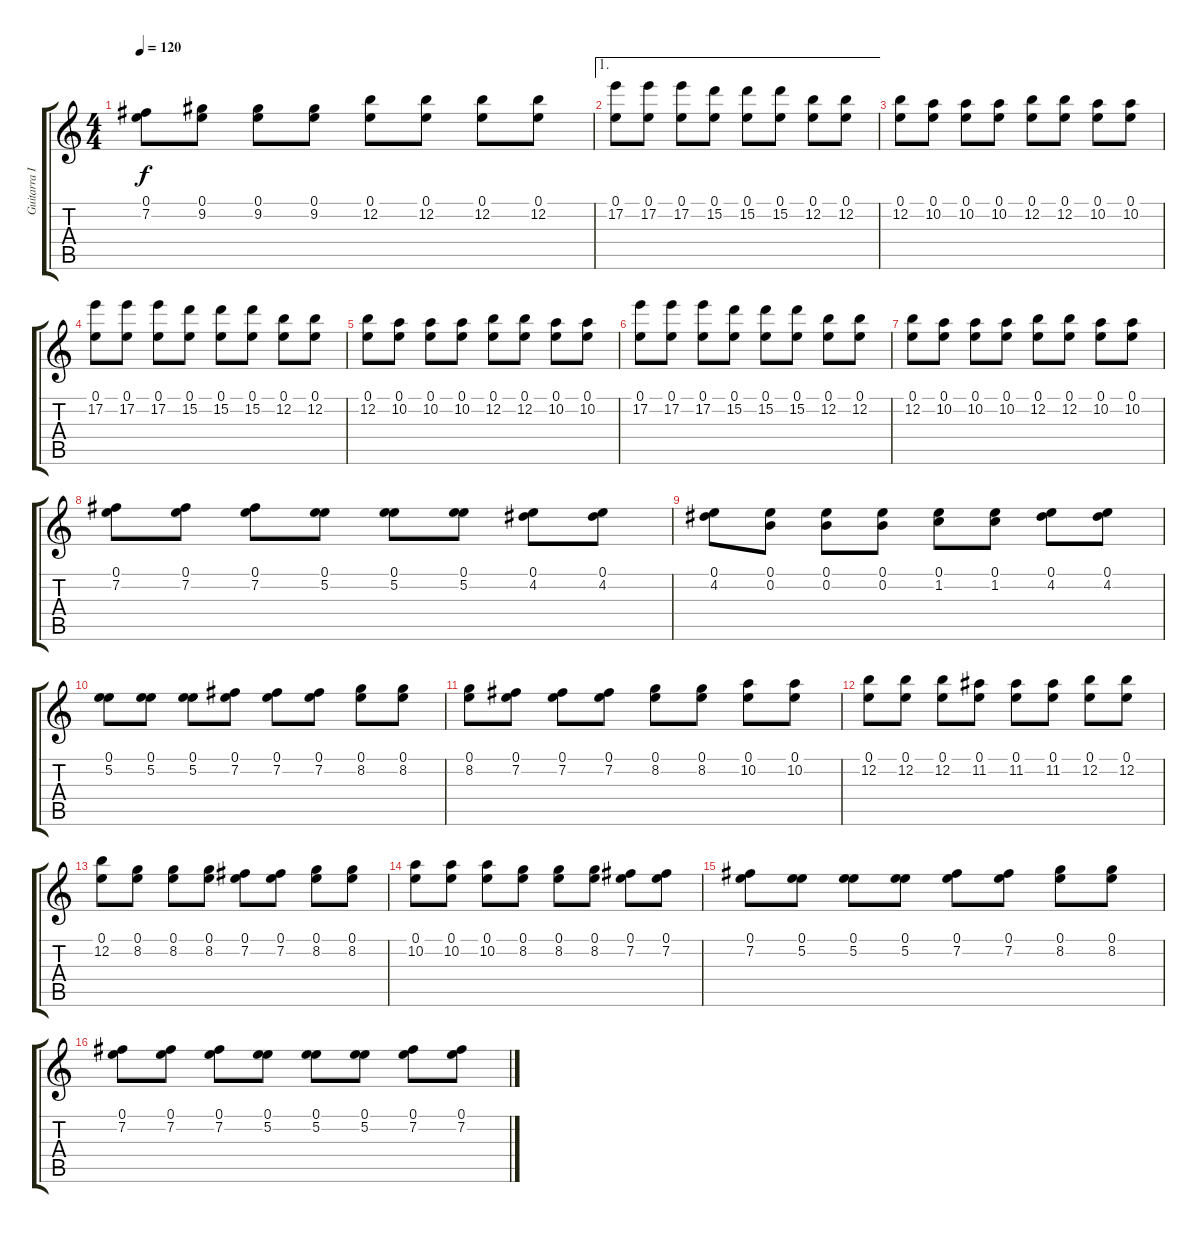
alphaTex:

\track ("Guitarra I" "Guitarra I") {instrument distortionguitar}
\staff {score tabs}
\tuning (E4 B3 G3 D3 A2 E2) {hide}
\ts (4 4)
\tempo 120
\clef g2
\ks c
(0.1 7.2).8{dy f} (0.1 9.2).8 (0.1 9.2).8 (0.1 9.2).8 (0.1 12.2).8 (0.1 12.2).8 (0.1 12.2).8 (0.1 12.2).8 |
\ae 1
(0.1 17.2).8 (0.1 17.2).8 (0.1 17.2).8 (0.1 15.2).8 (0.1 15.2).8 (0.1 15.2).8 (0.1 12.2).8 (0.1 12.2).8 |
(0.1 12.2).8 (0.1 10.2).8 (0.1 10.2).8 (0.1 10.2).8 (0.1 12.2).8 (0.1 12.2).8 (0.1 10.2).8 (0.1 10.2).8 |
(0.1 17.2).8 (0.1 17.2).8 (0.1 17.2).8 (0.1 15.2).8 (0.1 15.2).8 (0.1 15.2).8 (0.1 12.2).8 (0.1 12.2).8 |
(0.1 12.2).8 (0.1 10.2).8 (0.1 10.2).8 (0.1 10.2).8 (0.1 12.2).8 (0.1 12.2).8 (0.1 10.2).8 (0.1 10.2).8 |
(0.1 17.2).8 (0.1 17.2).8 (0.1 17.2).8 (0.1 15.2).8 (0.1 15.2).8 (0.1 15.2).8 (0.1 12.2).8 (0.1 12.2).8 |
(0.1 12.2).8 (0.1 10.2).8 (0.1 10.2).8 (0.1 10.2).8 (0.1 12.2).8 (0.1 12.2).8 (0.1 10.2).8 (0.1 10.2).8 |
(0.1 7.2).8 (0.1 7.2).8 (0.1 7.2).8 (0.1 5.2).8 (0.1 5.2).8 (0.1 5.2).8 (0.1 4.2).8 (0.1 4.2).8 |
(0.1 4.2).8 (0.1 0.2).8 (0.1 0.2).8 (0.1 0.2).8 (0.1 1.2).8 (0.1 1.2).8 (0.1 4.2).8 (0.1 4.2).8 |
(0.1 5.2).8{volume 11} (0.1 5.2).8{volume 10} (0.1 5.2).8 (0.1 7.2).8 (0.1 7.2).8 (0.1 7.2).8 (0.1 8.2).8 (0.1 8.2).8 |
(0.1 8.2).8 (0.1 7.2).8 (0.1 7.2).8 (0.1 7.2).8 (0.1 8.2).8 (0.1 8.2).8 (0.1 10.2).8 (0.1 10.2).8 |
(0.1 12.2).8{volume 10} (0.1 12.2).8{volume 9} (0.1 12.2).8 (0.1 11.2).8 (0.1 11.2).8 (0.1 11.2).8 (0.1 12.2).8 (0.1 12.2).8 |
(0.1 12.2).8{volume 9} (0.1 8.2).8{volume 8} (0.1 8.2).8 (0.1 8.2).8 (0.1 7.2).8 (0.1 7.2).8 (0.1 8.2).8 (0.1 8.2).8 |
(0.1 10.2).8{volume 8} (0.1 10.2).8{volume 7} (0.1 10.2).8 (0.1 8.2).8 (0.1 8.2).8 (0.1 8.2).8 (0.1 7.2).8 (0.1 7.2).8 |
(0.1 7.2).8{volume 7} (0.1 5.2).8{volume 6} (0.1 5.2).8 (0.1 5.2).8 (0.1 7.2).8 (0.1 7.2).8 (0.1 8.2).8 (0.1 8.2).8 |
(0.1 7.2).8{volume 6} (0.1 7.2).8{volume 5} (0.1 7.2).8 (0.1 5.2).8 (0.1 5.2).8 (0.1 5.2).8 (0.1 7.2).8 (0.1 7.2).8
